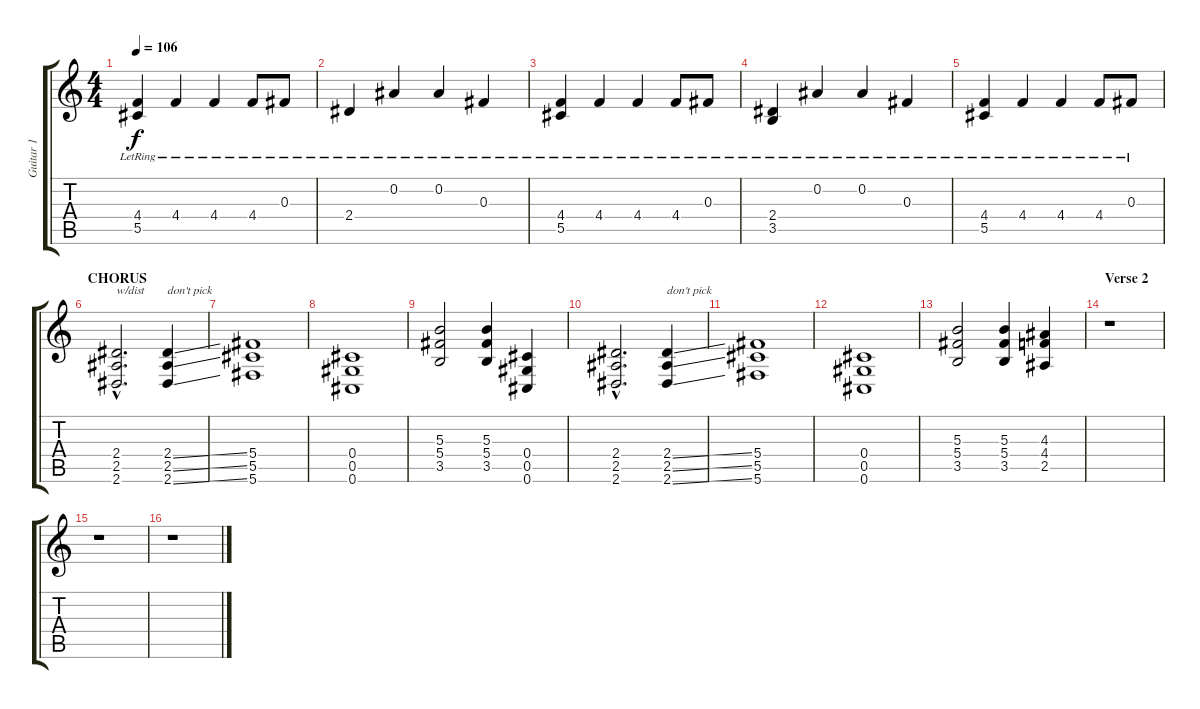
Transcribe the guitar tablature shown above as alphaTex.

\track ("Guitar 1" "Guitar 1") {instrument distortionguitar}
\staff {score tabs}
\tuning (Eb4 Bb3 Gb3 Db3 Ab2 Db2) {hide}
\ts (4 4)
\tempo 106
\clef g2
\ks c
(4.4{lr} 5.5{lr}).4{dy f} 4.4{lr}.4 4.4{lr}.4 4.4{lr}.8 0.3{lr}.8 |
2.4{lr}.4 0.2{lr}.4 0.2{lr}.4 0.3{lr}.4 |
(4.4{lr} 5.5{lr}).4 4.4{lr}.4 4.4{lr}.4 4.4{lr}.8 0.3{lr}.8 |
(2.4{lr} 3.5{lr}).4 0.2{lr}.4 0.2{lr}.4 0.3{lr}.4 |
(4.4{lr} 5.5{lr}).4 4.4{lr}.4 4.4{lr}.4 4.4{lr}.8 0.3{lr}.8 |
\section ("" "CHORUS")
(2.4{hac} 2.5{hac} 2.6{hac}).2{d txt "w/dist" instrument distortionguitar} (2.4{ss} 2.5{ss} 2.6{ss}).4{txt "don't pick"} |
(5.4 5.5 5.6).1 |
(0.4 0.5 0.6).1 |
(5.3 5.4 3.5).2 (5.3 5.4 3.5).4 (0.4 0.5 0.6).4 |
(2.4{hac} 2.5{hac} 2.6{hac}).2{d} (2.4{ss} 2.5{ss} 2.6{ss}).4{txt "don't pick"} |
(5.4 5.5 5.6).1 |
(0.4 0.5 0.6).1 |
(5.3 5.4 3.5).2 (5.3 5.4 3.5).4 (4.3 4.4 2.5).4 |
\section ("" "Verse 2")
r.1 |
r.1 |
r.1
